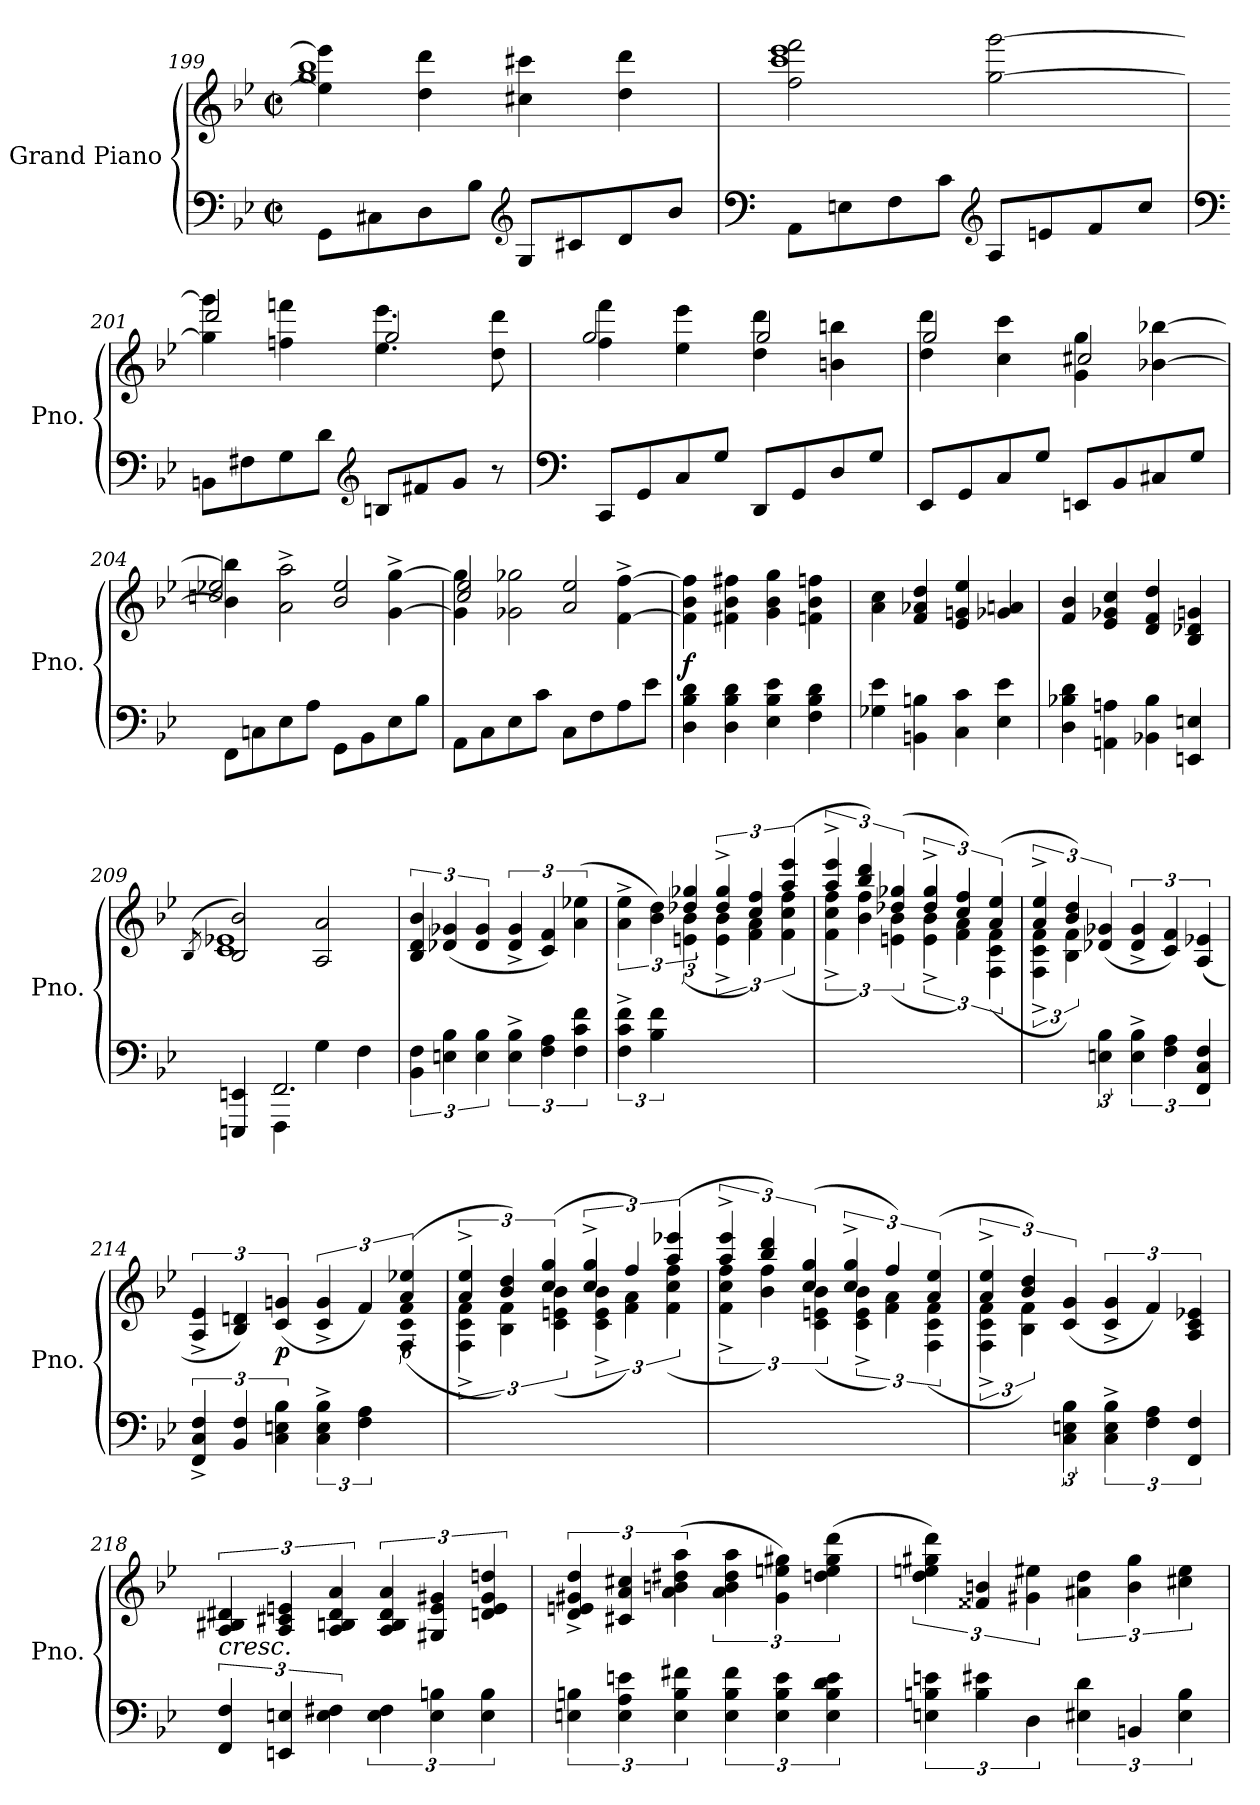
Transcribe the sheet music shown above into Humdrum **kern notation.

**kern	**kern	**dynam
*part1	*part1	*part1
*staff2	*staff1	*staff1/2
*I"Grand Piano	*	*
*I'Pno.	*	*
*clefF4	*clefG2	*
*k[b-e-]	*k[b-e-]	*
*M2/2	*M2/2	*
*met(c|)	*met(c|)	*
=199	=199	=199
*	*^	*
8GG\L	4ee-\] 4eee-\]	1gg 1bb-	.
8C#X\	.	.	.
8D\	4dd\ 4ddd\	.	.
8B-\J	.	.	.
*clefG2	*	*	*
8G/L	4cc#X\ 4ccc#X\	.	.
8c#X/	.	.	.
8d/	4dd\ 4ddd\	.	.
8b-/J	.	.	.
!!LO:LB:g=z	!!
=200	=200	=200	=200
*clefF4	*	*	*
8AA\L	2ff\ 2fff\	1ccc 1eee-	.
8En\	.	.	.
8F\	.	.	.
8c\J	.	.	.
*clefG2	*	*	*
8A/L	[2gg\ [2ggg\	.	.
8en/	.	.	.
8f/	.	.	.
8cc/J	.	.	.
=201	=201	=201	=201
*clefF4	*	*	*
8BBn\L	4gg\] 4ggg\]	2ddd/	.
8F#X\	.	.	.
8G\	4ffn\ 4fffn\	.	.
8d\J	.	.	.
*clefG2	*	*	*
8Bn/L	4.ee-\ 4.eee-\	2gg/	.
8f#X/	.	.	.
8g/J	.	.	.
8r	8dd\ 8ddd\	.	.
=202	=202	=202	=202
*clefF4	*	*	*
8CC/L	4ff\ 4fff\	2gg/	.
8GG/	.	.	.
8C/	4ee-\ 4eee-\	.	.
8G/J	.	.	.
8DD/L	4dd\ 4ddd\	2gg/	.
8GG/	.	.	.
8D/	4bn\ 4bbn\	.	.
8G/J	.	.	.
=203	=203	=203	=203
8EE-/L	4dd\ 4ddd\	2gg/	.
8GG/	.	.	.
8C/	4cc\ 4ccc\	.	.
8G/J	.	.	.
8EEn/L	4g\ 4gg\	2cc#X/	.
8BB-/	.	.	.
8C#X/	[4b-X\ [4bb-X\	.	.
8G/J	.	.	.
!!LO:LB:g=z	!!
=204	=204	=204	=204
8FF\L	4b-\] 4bb-\]	2ccn/ 2ee-X/	.
8Cn\	.	.	.
8E-\	2a\^ 2aa\^	.	.
8A\J	.	.	.
8GG\L	.	2b-/ 2ee-/	.
8BB-\	.	.	.
8E-\	[4g\^ [4gg\^	.	.
8B-\J	.	.	.
=205	=205	=205	=205
8AA\L	4g\] 4gg\]	2cc/ 2ee-/	.
8C\	.	.	.
8E-\	2g-X\ 2gg-X\	.	.
8c\J	.	.	.
8C\L	.	2a/ 2ee-/	.
8F\	.	.	.
8A\	[4f\^ [4ff\^	.	.
8e-\J	.	.	.
*	*v	*v	*
=206	=206	=206
!	!	!LO:DY:b
4D\ 4B-\ 4d\	4f\] 4b-\ 4ff\]	f
4D\ 4B-\ 4d\	4f#X\ 4b-\ 4ff#X\	.
4E-\ 4B-\ 4e-\	4g\ 4b-\ 4gg\	.
4F\ 4B-\ 4d\	4fn\ 4b-\ 4ffn\	.
=207	=207	=207
4G-X\ 4e-\	4a\ 4cc\	.
4BBn\ 4Bn\	4f/ 4a-X/ 4dd/	.
4C\ 4c\	4e-/ 4gn/ 4ee-/	.
4E-\ 4e-\	4g-X/ 4an/	.
=208	=208	=208
4D\ 4B-X\ 4d\	4f/ 4b-/	.
4AAn\ 4An\	4e-/ 4g-X/ 4cc/	.
4BB-X\ 4B-\	4d/ 4f/ 4dd/	.
4EEn/ 4En/	4B-/ 4d-X/ 4gn/	.
=209	=209	=209
.	(<8qB-/	.
*^	*^	*
4EEEn/ 4EEn/	4ryy	2B-/ 2b-/)	1c 1e-X	.
2.FF/	4FFF\	.	.	.
.	4G\	2A/ 2a/	.	.
.	4F\	.	.	.
*v	*v	*	*	*
*	*v	*v	*
!!LO:PB:g=z
=210	=210	=210
6BB-\ 6F\	6B-/ 6d/ 6b-/	.
6En\ 6B-\	(<6d-X/ 6g-X/	.
6E\ 6B-\	6d-/ 6g-/	.
6E\^ 6B-\^	6d-/^ 6g-/^	.
6F\ 6A\	6c/ 6f/)	.
6F\ 6c\ 6f\	(>6a\ 6ee-X\	.
=211	=211	=211
*	*^	*
6F\^ 6c\^ 6f\^	6a\^ 6ee-\^	3ryy	.
6B-\ 6f\	6b-\ 6dd\)	.	.
3%2ryy	6dd-X/ 6gg-X/	(<6en\ 6b-\	.
.	6dd-/^ 6gg-/^	6e\^ 6b-\^	.
.	6cc/ 6ff/	6f\ 6a\)	.
.	(>6aa/ 6eee-/	(<6f\ 6cc\ 6ff\	.
=212	=212	=212	=212
1ryy	6aa/^ 6eee-/^	6f\^ 6cc\^ 6ff\^	.
.	6bb-/ 6ddd/)	6b-\ 6ff\)	.
.	(>6dd-X/ 6gg-X/	(<6en\ 6b-\	.
.	6dd-/^ 6gg-/^	6e\^ 6b-\^	.
.	6cc/ 6ff/)	6f\ 6a\)	.
.	(>6a/ 6ee-/	(<6F\ 6c\ 6f\	.
=213	=213	=213	=213
3ryy	6a/^ 6ee-/^	6F\^ 6c\^ 6f\^	.
.	6b-/ 6dd/)	6B-\ 6f\)	.
6En\ 6B-\	(<6d-X/ 6g-X/	3%2ryy	.
6E\^ 6B-\^	6d-/^ 6g-/^	.	.
6F\ 6A\	6c/ 6f/)	.	.
6FF/ 6C/ 6F/	(<6A/ 6e-X/	.	.
=214	=214	=214	=214
6FF/^ 6C/^ 6F/^	6A/^ 6e-/^	6%5ryy	.
6BB-/ 6F/	6B-/ 6dn/)	.	.
!	!	!	!LO:DY:b
6C\ 6En\ 6B-\	(<6c/ 6gn/	.	p
6C\^ 6E\^ 6B-\^	6c/^ 6g/^	.	.
6F\ 6A\	6f/)	.	.
6ryy	(>6a/ 6ee-X/	(<6F\ 6c\ 6f\	.
!!LO:LB:g=z	!!
=215	=215	=215	=215
1ryy	6a/^ 6ee-/^	6F\^ 6c\^ 6f\^	.
.	6b-/ 6dd/)	6B-\ 6f\)	.
.	(>6cc/ 6gg/	(<6c\ 6en\ 6b-\	.
.	6cc/^ 6gg/^	6c\^ 6e\^ 6b-\^	.
.	6ff/)	6f\ 6a\)	.
.	(>6aa/ 6eee-X/	(<6f\ 6cc\ 6ff\	.
=216	=216	=216	=216
1ryy	6aa/^ 6eee-/^	6f\^ 6cc\^ 6ff\^	.
.	6bb-/ 6ddd/)	6b-\ 6ff\)	.
.	(>6cc/ 6gg/	(<6c\ 6en\ 6b-\	.
.	6cc/^ 6gg/^	6c\^ 6e\^ 6b-\^	.
.	6ff/)	6f\ 6a\)	.
.	(>6a/ 6ee-/	(<6F\ 6c\ 6f\	.
=217	=217	=217	=217
3ryy	6a/^ 6ee-/^	6F\^ 6c\^ 6f\^	.
.	6b-/ 6dd/)	6B-\ 6f\)	.
6C\ 6En\ 6B-\	(<6c/ 6g/	3%2ryy	.
6C\^ 6E\^ 6B-\^	6c/^ 6g/^	.	.
6F\ 6A\	6f/)	.	.
6FF/ 6F/	6A/ 6c/ 6e-X/	.	.
*	*v	*v	*
=218	=218	=218
!	!LO:TX:b:i:t=cresc.	!
6FF/ 6F/	6A/ 6B#X/ 6d#X/	.
6EEn/ 6En/	6A/ 6c#X/ 6en/	.
6E\ 6F#X\	6A/ 6Bn/ 6d#/ 6a/	.
6E\ 6F#\	6A/ 6B/ 6d#/ 6a/	.
6E\ 6Bn\	6G#X/ 6e/ 6g#X/	.
6E\ 6B\	6dn/ 6e/ 6g#/ 6ddn/	.
!!LO:LB:g=z
=219	=219	=219
6En\ 6Bn\	6d/^ 6en/^ 6g#X/^ 6dd/^	.
6E\ 6A\ 6en\	6c#X/ 6a/ 6cc#X/	.
6E\ 6B\ 6f#X\	(>6a\ 6bn\ 6dd#X\ 6aa\	.
6E\ 6B\ 6f#\	6a\ 6b\ 6dd#\ 6aa\	.
6E\ 6B\ 6e\	6g#\ 6een\ 6gg#X\)	.
6E\ 6B\ 6d\ 6e\	(>6ddn\ 6ee\ 6gg#\ 6ddd\	.
=220	=220	=220
6En\ 6Bn\ 6en\	6dd\ 6een\ 6gg#X\ 6ddd\)	.
6B\ 6e#X\	6f##X/ 6bn/	.
6D\	6g#X\ 6ee#X\	.
*	*MM240	*
6E#X\ 6d\	6a#X\ 6dd\	.
6BBn/	6b\ 6gg#\	.
6E#\ 6B\	6cc#X\ 6ee#\	.
=	=	=
*-	*-	*-
